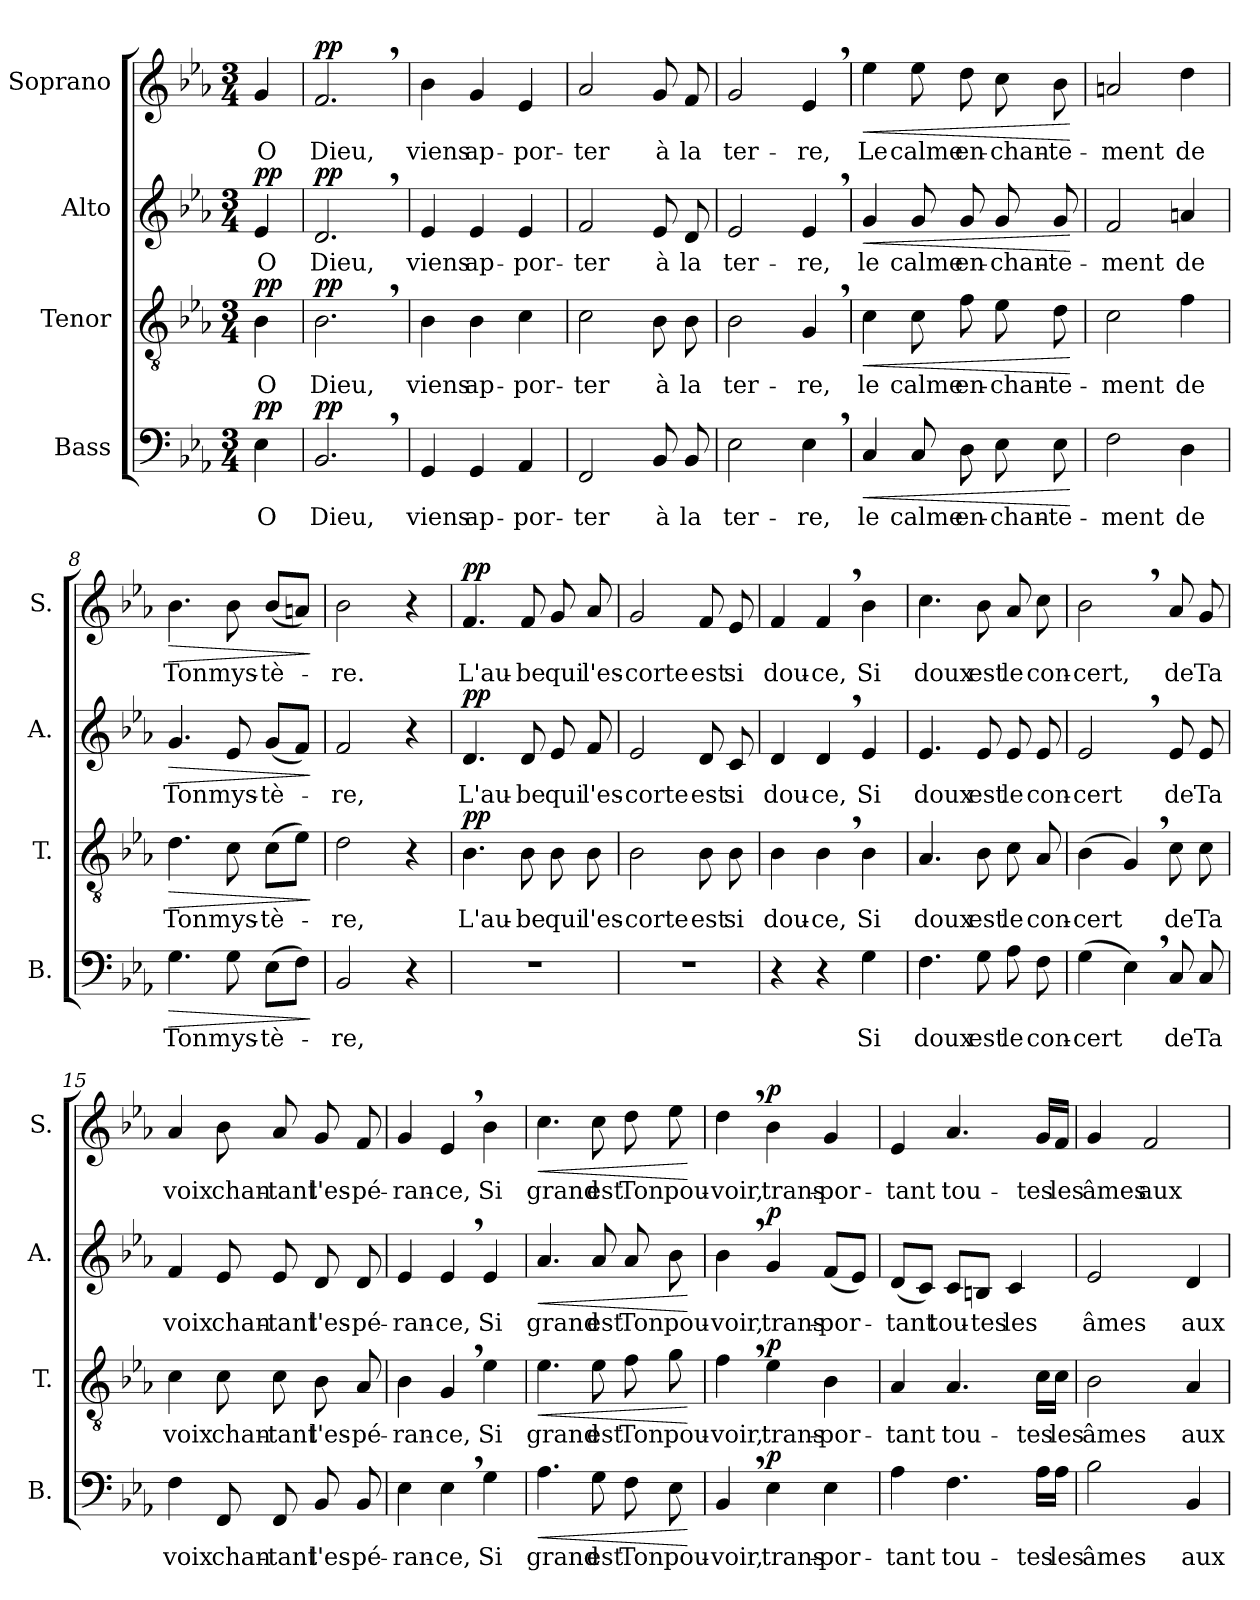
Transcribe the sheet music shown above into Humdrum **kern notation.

**kern	**text	**dynam	**kern	**text	**dynam	**kern	**text	**dynam	**kern	**text	**dynam
*part4	*part4	*part4	*part3	*part3	*part3	*part2	*part2	*part2	*part1	*part1	*part1
*staff4	*staff4	*staff4	*staff3	*staff3	*staff3	*staff2	*staff2	*staff2	*staff1	*staff1	*staff1
*I"Bass	*	*	*I"Tenor	*	*	*I"Alto	*	*	*I"Soprano	*	*
*I'B.	*	*	*I'T.	*	*	*I'A.	*	*	*I'S.	*	*
*clefF4	*	*	*clefGv2	*	*	*clefG2	*	*	*clefG2	*	*
*k[b-e-a-]	*	*	*k[b-e-a-]	*	*	*k[b-e-a-]	*	*	*k[b-e-a-]	*	*
*M3/4	*	*	*M3/4	*	*	*M3/4	*	*	*M3/4	*	*
=1	=1	=1	=1	=1	=1	=1	=1	=1	=1	=1	=1
!	!LO:LY:b	!LO:DY:b	!	!LO:LY:b	!LO:DY:b	!	!LO:LY:b	!LO:DY:b	!	!LO:LY:b	!
4E-\	O	pp	4B-\	O	pp	4e-/	O	pp	4g/	O	.
=2	=2	=2	=2	=2	=2	=2	=2	=2	=2	=2	=2
!	!LO:LY:b	!LO:DY:b	!	!LO:LY:b	!LO:DY:b	!	!LO:LY:b	!LO:DY:b	!	!LO:LY:b	!LO:DY:b
2.BB-,/	Dieu,	pp	2.B-,\	Dieu,	pp	2.d,/	Dieu,	pp	2.f,/	Dieu,	pp
=3	=3	=3	=3	=3	=3	=3	=3	=3	=3	=3	=3
!	!LO:LY:b	!	!	!LO:LY:b	!	!	!LO:LY:b	!	!	!LO:LY:b	!
4GG/	viens	.	4B-\	viens	.	4e-/	viens	.	4b-\	viens	.
!	!LO:LY:b	!	!	!LO:LY:b	!	!	!LO:LY:b	!	!	!LO:LY:b	!
4GG/	ap-	.	4B-\	ap-	.	4e-/	ap-	.	4g/	ap-	.
!	!LO:LY:b	!	!	!LO:LY:b	!	!	!LO:LY:b	!	!	!LO:LY:b	!
4AA-/	-por-	.	4c\	-por-	.	4e-/	-por-	.	4e-/	-por-	.
=4	=4	=4	=4	=4	=4	=4	=4	=4	=4	=4	=4
!	!LO:LY:b	!	!	!LO:LY:b	!	!	!LO:LY:b	!	!	!LO:LY:b	!
2FF/	-ter	.	2c\	-ter	.	2f/	-ter	.	2a-/	-ter	.
!	!LO:LY:b	!	!	!LO:LY:b	!	!	!LO:LY:b	!	!	!LO:LY:b	!
8BB-/	à	.	8B-\	à	.	8e-/	à	.	8g/	à	.
!	!LO:LY:b	!	!	!LO:LY:b	!	!	!LO:LY:b	!	!	!LO:LY:b	!
8BB-/	la	.	8B-\	la	.	8d/	la	.	8f/	la	.
=5	=5	=5	=5	=5	=5	=5	=5	=5	=5	=5	=5
!	!LO:LY:b	!	!	!LO:LY:b	!	!	!LO:LY:b	!	!	!LO:LY:b	!
2E-\	ter-	.	2B-\	ter-	.	2e-/	ter-	.	2g/	ter-	.
!	!LO:LY:b	!	!	!LO:LY:b	!	!	!LO:LY:b	!	!	!LO:LY:b	!
4E-,\	-re,	.	4G,/	-re,	.	4e-,/	-re,	.	4e-,/	-re,	.
=6	=6	=6	=6	=6	=6	=6	=6	=6	=6	=6	=6
!	!LO:LY:b	!LO:HP:b	!	!LO:LY:b	!LO:HP:b	!	!LO:LY:b	!LO:HP:b	!	!LO:LY:b	!LO:HP:b
4C/	le	<	4c\	le	<	4g/	le	<	4ee-\	Le	<
!	!LO:LY:b	!	!	!LO:LY:b	!	!	!LO:LY:b	!	!	!LO:LY:b	!
8C/	calme	.	8c\	calme	.	8g/	calme	.	8ee-\	calme	.
!	!LO:LY:b	!	!	!LO:LY:b	!	!	!LO:LY:b	!	!	!LO:LY:b	!
8D\	en-	.	8f\	en-	.	8g/	en-	.	8dd\	en-	.
!	!LO:LY:b	!	!	!LO:LY:b	!	!	!LO:LY:b	!	!	!LO:LY:b	!
8E-\	-chan-	.	8e-\	-chan-	.	8g/	-chan-	.	8cc\	-chan-	.
!	!LO:LY:b	!	!	!LO:LY:b	!	!	!LO:LY:b	!	!	!LO:LY:b	!
8E-\	-te-	.	8d\	-te-	.	8g/	-te-	.	8b-\	-te-	.
.	.	[	.	.	[	.	.	[	.	.	[
=7	=7	=7	=7	=7	=7	=7	=7	=7	=7	=7	=7
!	!LO:LY:b	!	!	!LO:LY:b	!	!	!LO:LY:b	!	!	!LO:LY:b	!
2F\	-ment	.	2c\	-ment	.	2f/	-ment	.	2an/	-ment	.
!	!LO:LY:b	!	!	!LO:LY:b	!	!	!LO:LY:b	!	!	!LO:LY:b	!
4D\	de	.	4f\	de	.	4an/	de	.	4dd\	de	.
!!LO:LB:g=z
=8	=8	=8	=8	=8	=8	=8	=8	=8	=8	=8	=8
!	!LO:LY:b	!LO:HP:b	!	!LO:LY:b	!LO:HP:b	!	!LO:LY:b	!LO:HP:b	!	!LO:LY:b	!LO:HP:b
4.G\	Ton	>	4.d\	Ton	>	4.g/	Ton	>	4.b-\	Ton	>
!	!LO:LY:b	!	!	!LO:LY:b	!	!	!LO:LY:b	!	!	!LO:LY:b	!
8G\	mys-	.	8c\	mys-	.	8e-/	mys-	.	8b-\	mys-	.
!	!LO:LY:b	!	!	!LO:LY:b	!	!	!LO:LY:b	!	!	!LO:LY:b	!
(8E-\L	-tè-	.	(8c\L	-tè-	.	(8g/L	-tè-	.	(8b-/L	-tè-	.
8F\J)	.	.	8e-\J)	.	.	8f/J)	.	.	8an/J)	.	.
.	.	]	.	.	]	.	.	]	.	.	]
=9	=9	=9	=9	=9	=9	=9	=9	=9	=9	=9	=9
!	!LO:LY:b	!	!	!LO:LY:b	!	!	!LO:LY:b	!	!	!LO:LY:b	!
2BB-/	-re,	.	2d\	-re,	.	2f/	-re,	.	2b-\	-re.	.
4r	.	.	4r	.	.	4r	.	.	4r	.	.
=10	=10	=10	=10	=10	=10	=10	=10	=10	=10	=10	=10
!	!	!	!	!LO:LY:b	!LO:DY:b	!	!LO:LY:b	!LO:DY:b	!	!LO:LY:b	!LO:DY:b
2.r	.	.	4.B-\	L'au-	pp	4.d/	L'au-	pp	4.f/	L'au-	pp
!	!	!	!	!LO:LY:b	!	!	!LO:LY:b	!	!	!LO:LY:b	!
.	.	.	8B-\	-be	.	8d/	-be	.	8f/	-be	.
!	!	!	!	!LO:LY:b	!	!	!LO:LY:b	!	!	!LO:LY:b	!
.	.	.	8B-\	qui	.	8e-/	qui	.	8g/	qui	.
!	!	!	!	!LO:LY:b	!	!	!LO:LY:b	!	!	!LO:LY:b	!
.	.	.	8B-\	l'es-	.	8f/	l'es-	.	8a-/	l'es-	.
=11	=11	=11	=11	=11	=11	=11	=11	=11	=11	=11	=11
!	!	!	!	!LO:LY:b	!	!	!LO:LY:b	!	!	!LO:LY:b	!
2.r	.	.	2B-\	-corte	.	2e-/	-corte	.	2g/	-corte	.
!	!	!	!	!LO:LY:b	!	!	!LO:LY:b	!	!	!LO:LY:b	!
.	.	.	8B-\	est	.	8d/	est	.	8f/	est	.
!	!	!	!	!LO:LY:b	!	!	!LO:LY:b	!	!	!LO:LY:b	!
.	.	.	8B-\	si	.	8c/	si	.	8e-/	si	.
=12	=12	=12	=12	=12	=12	=12	=12	=12	=12	=12	=12
!	!	!	!	!LO:LY:b	!	!	!LO:LY:b	!	!	!LO:LY:b	!
4r	.	.	4B-\	dou-	.	4d/	dou-	.	4f/	dou-	.
!	!	!	!	!LO:LY:b	!	!	!LO:LY:b	!	!	!LO:LY:b	!
4r	.	.	4B-,\	-ce,	.	4d,/	-ce,	.	4f,/	-ce,	.
!	!LO:LY:b	!	!	!LO:LY:b	!	!	!LO:LY:b	!	!	!LO:LY:b	!
4G\	Si	.	4B-\	Si	.	4e-/	Si	.	4b-\	Si	.
=13	=13	=13	=13	=13	=13	=13	=13	=13	=13	=13	=13
!	!LO:LY:b	!	!	!LO:LY:b	!	!	!LO:LY:b	!	!	!LO:LY:b	!
4.F\	doux	.	4.A-/	doux	.	4.e-/	doux	.	4.cc\	doux	.
!	!LO:LY:b	!	!	!LO:LY:b	!	!	!LO:LY:b	!	!	!LO:LY:b	!
8G\	est	.	8B-\	est	.	8e-/	est	.	8b-\	est	.
!	!LO:LY:b	!	!	!LO:LY:b	!	!	!LO:LY:b	!	!	!LO:LY:b	!
8A-\	le	.	8c\	le	.	8e-/	le	.	8a-/	le	.
!	!LO:LY:b	!	!	!LO:LY:b	!	!	!LO:LY:b	!	!	!LO:LY:b	!
8F\	con-	.	8A-/	con-	.	8e-/	con-	.	8cc\	con-	.
!!LO:PB:g=z
=14	=14	=14	=14	=14	=14	=14	=14	=14	=14	=14	=14
!	!LO:LY:b	!	!	!LO:LY:b	!	!	!LO:LY:b	!	!	!LO:LY:b	!
(4G\	-cert	.	(4B-\	-cert	.	2e-,/	-cert	.	2b-,\	-cert,	.
4E-,\)	.	.	4G,/)	.	.	.	.	.	.	.	.
!	!LO:LY:b	!	!	!LO:LY:b	!	!	!LO:LY:b	!	!	!LO:LY:b	!
8C/	de	.	8c\	de	.	8e-/	de	.	8a-/	de	.
!	!LO:LY:b	!	!	!LO:LY:b	!	!	!LO:LY:b	!	!	!LO:LY:b	!
8C/	Ta	.	8c\	Ta	.	8e-/	Ta	.	8g/	Ta	.
=15	=15	=15	=15	=15	=15	=15	=15	=15	=15	=15	=15
!	!LO:LY:b	!	!	!LO:LY:b	!	!	!LO:LY:b	!	!	!LO:LY:b	!
4F\	voix	.	4c\	voix	.	4f/	voix	.	4a-/	voix	.
!	!LO:LY:b	!	!	!LO:LY:b	!	!	!LO:LY:b	!	!	!LO:LY:b	!
8FF/	chan-	.	8c\	chan-	.	8e-/	chan-	.	8b-\	chan-	.
!	!LO:LY:b	!	!	!LO:LY:b	!	!	!LO:LY:b	!	!	!LO:LY:b	!
8FF/	-tant	.	8c\	-tant	.	8e-/	-tant	.	8a-/	-tant	.
!	!LO:LY:b	!	!	!LO:LY:b	!	!	!LO:LY:b	!	!	!LO:LY:b	!
8BB-/	l'es-	.	8B-\	l'es-	.	8d/	l'es-	.	8g/	l'es-	.
!	!LO:LY:b	!	!	!LO:LY:b	!	!	!LO:LY:b	!	!	!LO:LY:b	!
8BB-/	-pé-	.	8A-/	-pé-	.	8d/	-pé-	.	8f/	-pé-	.
=16	=16	=16	=16	=16	=16	=16	=16	=16	=16	=16	=16
!	!LO:LY:b	!	!	!LO:LY:b	!	!	!LO:LY:b	!	!	!LO:LY:b	!
4E-\	-ran-	.	4B-\	-ran-	.	4e-/	-ran-	.	4g/	-ran-	.
!	!LO:LY:b	!	!	!LO:LY:b	!	!	!LO:LY:b	!	!	!LO:LY:b	!
4E-,\	-ce,	.	4G,/	-ce,	.	4e-,/	-ce,	.	4e-,/	-ce,	.
!	!LO:LY:b	!	!	!LO:LY:b	!	!	!LO:LY:b	!	!	!LO:LY:b	!
4G\	Si	.	4e-\	Si	.	4e-/	Si	.	4b-\	Si	.
=17	=17	=17	=17	=17	=17	=17	=17	=17	=17	=17	=17
!	!LO:LY:b	!LO:HP:b	!	!LO:LY:b	!LO:HP:b	!	!LO:LY:b	!LO:HP:b	!	!LO:LY:b	!LO:HP:b
4.A-\	grand	<	4.e-\	grand	<	4.a-/	grand	<	4.cc\	grand	<
!	!LO:LY:b	!	!	!LO:LY:b	!	!	!LO:LY:b	!	!	!LO:LY:b	!
8G\	est	.	8e-\	est	.	8a-/	est	.	8cc\	est	.
!	!LO:LY:b	!	!	!LO:LY:b	!	!	!LO:LY:b	!	!	!LO:LY:b	!
8F\	Ton	.	8f\	Ton	.	8a-/	Ton	.	8dd\	Ton	.
!	!LO:LY:b	!	!	!LO:LY:b	!	!	!LO:LY:b	!	!	!LO:LY:b	!
8E-\	pou-	.	8g\	pou-	.	8b-\	pou-	.	8ee-\	pou-	.
.	.	[	.	.	[	.	.	[	.	.	[
=18	=18	=18	=18	=18	=18	=18	=18	=18	=18	=18	=18
!	!LO:LY:b	!	!	!LO:LY:b	!	!	!LO:LY:b	!	!	!LO:LY:b	!
4BB-,/	-voir,	.	4f,\	-voir,	.	4b-,\	-voir,	.	4dd,\	-voir,	.
!	!LO:LY:b	!LO:DY:b	!	!LO:LY:b	!LO:DY:b	!	!LO:LY:b	!LO:DY:b	!	!LO:LY:b	!LO:DY:b
4E-\	trans-	p	4e-\	trans-	p	4g/	trans-	p	4b-\	trans-	p
!	!LO:LY:b	!	!	!LO:LY:b	!	!	!LO:LY:b	!	!	!LO:LY:b	!
4E-\	-por-	.	4B-\	-por-	.	(8f/L	-por-	.	4g/	-por-	.
.	.	.	.	.	.	8e-/J)	.	.	.	.	.
!!LO:LB:g=z
=19	=19	=19	=19	=19	=19	=19	=19	=19	=19	=19	=19
!	!LO:LY:b	!	!	!LO:LY:b	!	!	!LO:LY:b	!	!	!LO:LY:b	!
4A-\	-tant	.	4A-/	-tant	.	(8d/L	-tant	.	4e-/	-tant	.
.	.	.	.	.	.	8c/J)	.	.	.	.	.
!	!LO:LY:b	!	!	!LO:LY:b	!	!	!LO:LY:b	!	!	!LO:LY:b	!
4.F\	tou-	.	4.A-/	tou-	.	8c/L	tou-	.	4.a-/	tou-	.
!	!	!	!	!	!	!	!LO:LY:b	!	!	!	!
.	.	.	.	.	.	8Bn/J	-tes	.	.	.	.
!	!	!	!	!	!	!	!LO:LY:b	!	!	!	!
.	.	.	.	.	.	4c/	les	.	.	.	.
!	!LO:LY:b	!	!	!LO:LY:b	!	!	!	!	!	!LO:LY:b	!
16A-\LL	-tes	.	16c\LL	-tes	.	.	.	.	16g/LL	-tes	.
!	!LO:LY:b	!	!	!LO:LY:b	!	!	!	!	!	!LO:LY:b	!
16A-\JJ	les	.	16c\JJ	les	.	.	.	.	16f/JJ	les	.
=20	=20	=20	=20	=20	=20	=20	=20	=20	=20	=20	=20
!	!LO:LY:b	!	!	!LO:LY:b	!	!	!LO:LY:b	!	!	!LO:LY:b	!
2B-\	âmes	.	2B-\	âmes	.	2e-/	âmes	.	4g/	âmes	.
!	!	!	!	!	!	!	!	!	!	!LO:LY:b	!
.	.	.	.	.	.	.	.	.	2f/	aux	.
!	!LO:LY:b	!	!	!LO:LY:b	!	!	!LO:LY:b	!	!	!	!
4BB-/	aux	.	4A-/	aux	.	4d/	aux	.	.	.	.
=	=	=	=	=	=	=	=	=	=	=	=
*-	*-	*-	*-	*-	*-	*-	*-	*-	*-	*-	*-
